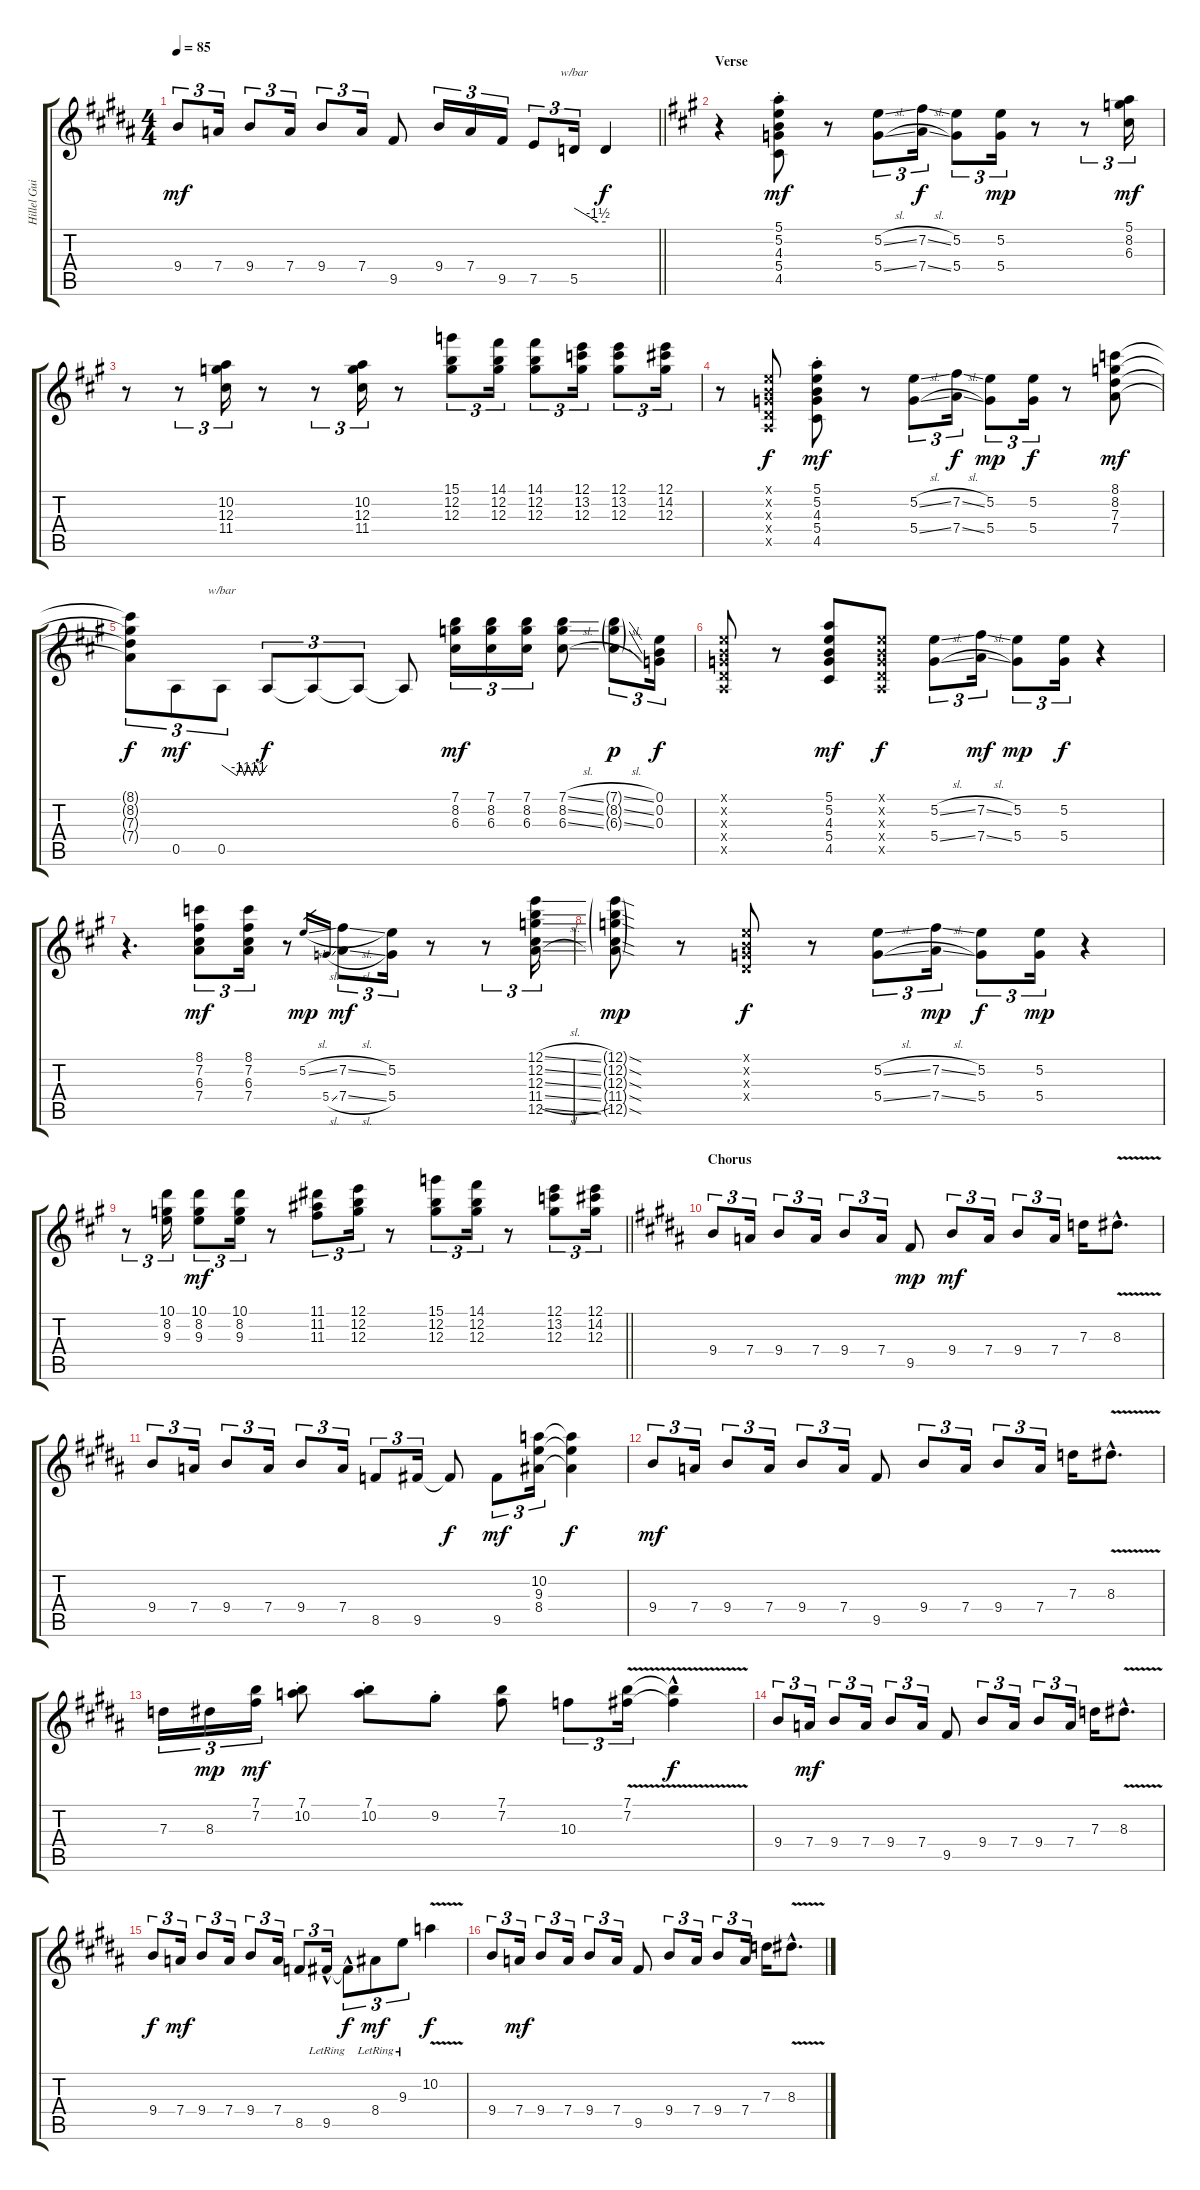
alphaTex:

\track ("Hillel Guitar I (Clean)" "Hillel Gui") {instrument electricguitarclean}
\staff {score tabs}
\tuning (E4 B3 G3 D3 A2 E2) {hide}
\ts (4 4)
\tempo 85
\clef g2
\barLineRight lightlight
\ks b
9.4.8{tu (3 2) dy mf} 7.4.16{tu (3 2)} 9.4.8{tu (3 2)} 7.4.16{tu (3 2)} 9.4.8{tu (3 2)} 7.4.16{tu (3 2)} 9.5.8 9.4.16{tu (3 2)} 7.4.16{tu (3 2)} 9.5.16{tu (3 2)} 7.5.8{tu (3 2)} 5.5.16{tu (3 2) tbe (custom default 0 0 45 -6 60 -6)} 5.5{t}.4{dy f} |
\section ("" "Verse")
\ks a
r.4 (5.1{st} 5.2{st} 4.3{st} 5.4{st} 4.5{st}).8{dy mf} r.8 (5.2{sl} 5.4{sl}).8{tu (3 2)} (7.2{sl} 7.4{sl}).16{tu (3 2) dy f} (5.2 5.4).8{tu (3 2)} (5.2 5.4).16{tu (3 2) dy mp} r.8 r.8{tu (3 2)} (5.1 8.2 6.3).16{tu (3 2) dy mf} |
r.8 r.8{tu (3 2)} (10.2 12.3 11.4).16{tu (3 2)} r.8 r.8{tu (3 2)} (10.2 12.3 11.4).16{tu (3 2)} r.8 (15.1 12.2 12.3).8{tu (3 2)} (14.1 12.2 12.3).16{tu (3 2)} (14.1 12.2 12.3).8{tu (3 2)} (12.1 13.2 12.3).16{tu (3 2)} (12.1 13.2 12.3).8{tu (3 2)} (12.1 14.2 12.3).16{tu (3 2)} |
r.8 (0.1{x} 0.2{x} 0.3{x} 0.4{x} 0.5{x}).8{dy f} (5.1{st} 5.2{st} 4.3{st} 5.4{st} 4.5{st}).8{dy mf} r.8 (5.2{sl} 5.4{sl}).8{tu (3 2)} (7.2{sl} 7.4{sl}).16{tu (3 2) dy f} (5.2 5.4).8{tu (3 2) dy mp} (5.2 5.4).16{tu (3 2) dy f} r.8 (8.1 8.2 7.3 7.4).8{dy mf} |
(8.1{t} 8.2{t} 7.3{t} 7.4{t}).8{tu (3 2) dy f} 0.5.8{tu (3 2) dy mf} 0.5.8{tu (3 2) tbe (custom default 0 0 20 -4 25 0 30 -4 35 0 40 -4 45 0 50 -4 60 0)} 0.5{t}.8{tu (3 2) dy f} 0.5{t}.8{tu (3 2)} 0.5{t}.8{tu (3 2)} 0.5{t}.8 (7.1 8.2 6.3).16{tu (3 2) dy mf} (7.1 8.2 6.3).16{tu (3 2)} (7.1 8.2 6.3).16{tu (3 2)} (7.1{sl} 8.2{sl} 6.3{sl}).8 (7.1{sl g} 8.2{sl g} 6.3{sl g}).8{tu (3 2) dy p} (0.1 0.2 0.3).16{tu (3 2) dy f} |
(0.1{x} 0.2{x} 0.3{x} 0.4{x} 0.5{x}).8 r.8 (5.1 5.2 4.3 5.4 4.5).8{dy mf} (0.1{x} 0.2{x} 0.3{x} 0.4{x} 0.5{x}).8{dy f} (5.2{sl} 5.4{sl}).8{tu (3 2)} (7.2{sl} 7.4{sl}).16{tu (3 2) dy mf} (5.2 5.4).8{tu (3 2) dy mp} (5.2 5.4).16{tu (3 2) dy f} r.4 |
r.4{d} (8.1 7.2 6.3 7.4).8{tu (3 2) dy mf} (8.1 7.2 6.3 7.4).16{tu (3 2)} r.8 5.2{sl}.16{gr dy mp} 5.4{sl}.16{gr} (7.2{sl} 7.4{sl}).8{tu (3 2) dy mf} (5.2 5.4).16{tu (3 2)} r.8 r.8{tu (3 2)} (12.1{sl} 12.2{sl} 12.3{sl} 11.4{sl} 12.5{sl}).16{tu (3 2)} |
(12.1{sod g} 12.2{sod g} 12.3{sod g} 11.4{sod g} 12.5{sod g}).8{dy mp} r.8 (0.1{x} 0.2{x} 0.3{x} 0.4{x}).8{dy f} r.8 (5.2{sl} 5.4{sl}).8{tu (3 2)} (7.2{sl} 7.4{sl}).16{tu (3 2) dy mp} (5.2 5.4).8{tu (3 2) dy f} (5.2 5.4).16{tu (3 2) dy mp} r.4 |
\barLineRight lightlight
r.8{tu (3 2)} (10.1 8.2 9.3).16{tu (3 2)} (10.1 8.2 9.3).8{tu (3 2) dy mf} (10.1 8.2 9.3).16{tu (3 2)} r.8 (11.1 11.2 11.3).8{tu (3 2)} (12.1 12.2 12.3).16{tu (3 2)} r.8 (15.1 12.2 12.3).8{tu (3 2)} (14.1 12.2 12.3).16{tu (3 2)} r.8 (12.1 13.2 12.3).8{tu (3 2)} (12.1 14.2 12.3).16{tu (3 2)} |
\section ("" "Chorus")
\ks b
9.4.8{tu (3 2)} 7.4.16{tu (3 2)} 9.4.8{tu (3 2)} 7.4.16{tu (3 2)} 9.4.8{tu (3 2)} 7.4.16{tu (3 2)} 9.5.8{dy mp} 9.4.8{tu (3 2) dy mf} 7.4.16{tu (3 2)} 9.4.8{tu (3 2)} 7.4.16{tu (3 2)} 7.3.16 8.3{v hac}.8{d} |
9.4.8{tu (3 2)} 7.4.16{tu (3 2)} 9.4.8{tu (3 2)} 7.4.16{tu (3 2)} 9.4.8{tu (3 2)} 7.4.16{tu (3 2)} 8.5.8{tu (3 2)} 9.5.16{tu (3 2)} 9.5{t}.8{dy f} 9.5.8{tu (3 2) dy mf} (10.2 9.3 8.4).16{tu (3 2)} (10.2{t} 9.3{t} 8.4{t}).4{dy f} |
9.4.8{tu (3 2) dy mf} 7.4.16{tu (3 2)} 9.4.8{tu (3 2)} 7.4.16{tu (3 2)} 9.4.8{tu (3 2)} 7.4.16{tu (3 2)} 9.5.8 9.4.8{tu (3 2)} 7.4.16{tu (3 2)} 9.4.8{tu (3 2)} 7.4.16{tu (3 2)} 7.3.16 8.3{v hac}.8{d} |
7.3.16{tu (3 2)} 8.3.16{tu (3 2) dy mp} (7.1 7.2).16{tu (3 2) dy mf} (7.1{st} 10.2{st}).8 (7.1{st} 10.2{st}).8 9.2{st}.8 (7.1 7.2).8 10.3.8{tu (3 2)} (7.1{v} 7.2{v}).16{tu (3 2)} (7.1{t} 7.2{hac t}).4{dy f} |
9.4.8{tu (3 2)} 7.4.16{tu (3 2) dy mf} 9.4.8{tu (3 2)} 7.4.16{tu (3 2)} 9.4.8{tu (3 2)} 7.4.16{tu (3 2)} 9.5.8 9.4.8{tu (3 2)} 7.4.16{tu (3 2)} 9.4.8{tu (3 2)} 7.4.16{tu (3 2)} 7.3.16 8.3{v hac}.8{d} |
9.4.8{tu (3 2) dy f} 7.4.16{tu (3 2) dy mf} 9.4.8{tu (3 2)} 7.4.16{tu (3 2)} 9.4.8{tu (3 2)} 7.4.16{tu (3 2)} 8.5.8{tu (3 2)} 9.5{hac lr}.16{tu (3 2)} 9.5{hac t}.8{tu (3 2) dy f} 8.4{lr}.8{tu (3 2) dy mf} 9.3{lr}.8{tu (3 2)} 10.2{v}.4{dy f} |
9.4.8{tu (3 2)} 7.4.16{tu (3 2) dy mf} 9.4.8{tu (3 2)} 7.4.16{tu (3 2)} 9.4.8{tu (3 2)} 7.4.16{tu (3 2)} 9.5.8 9.4.8{tu (3 2)} 7.4.16{tu (3 2)} 9.4.8{tu (3 2)} 7.4.16{tu (3 2)} 7.3.16 8.3{v hac}.8{d}
